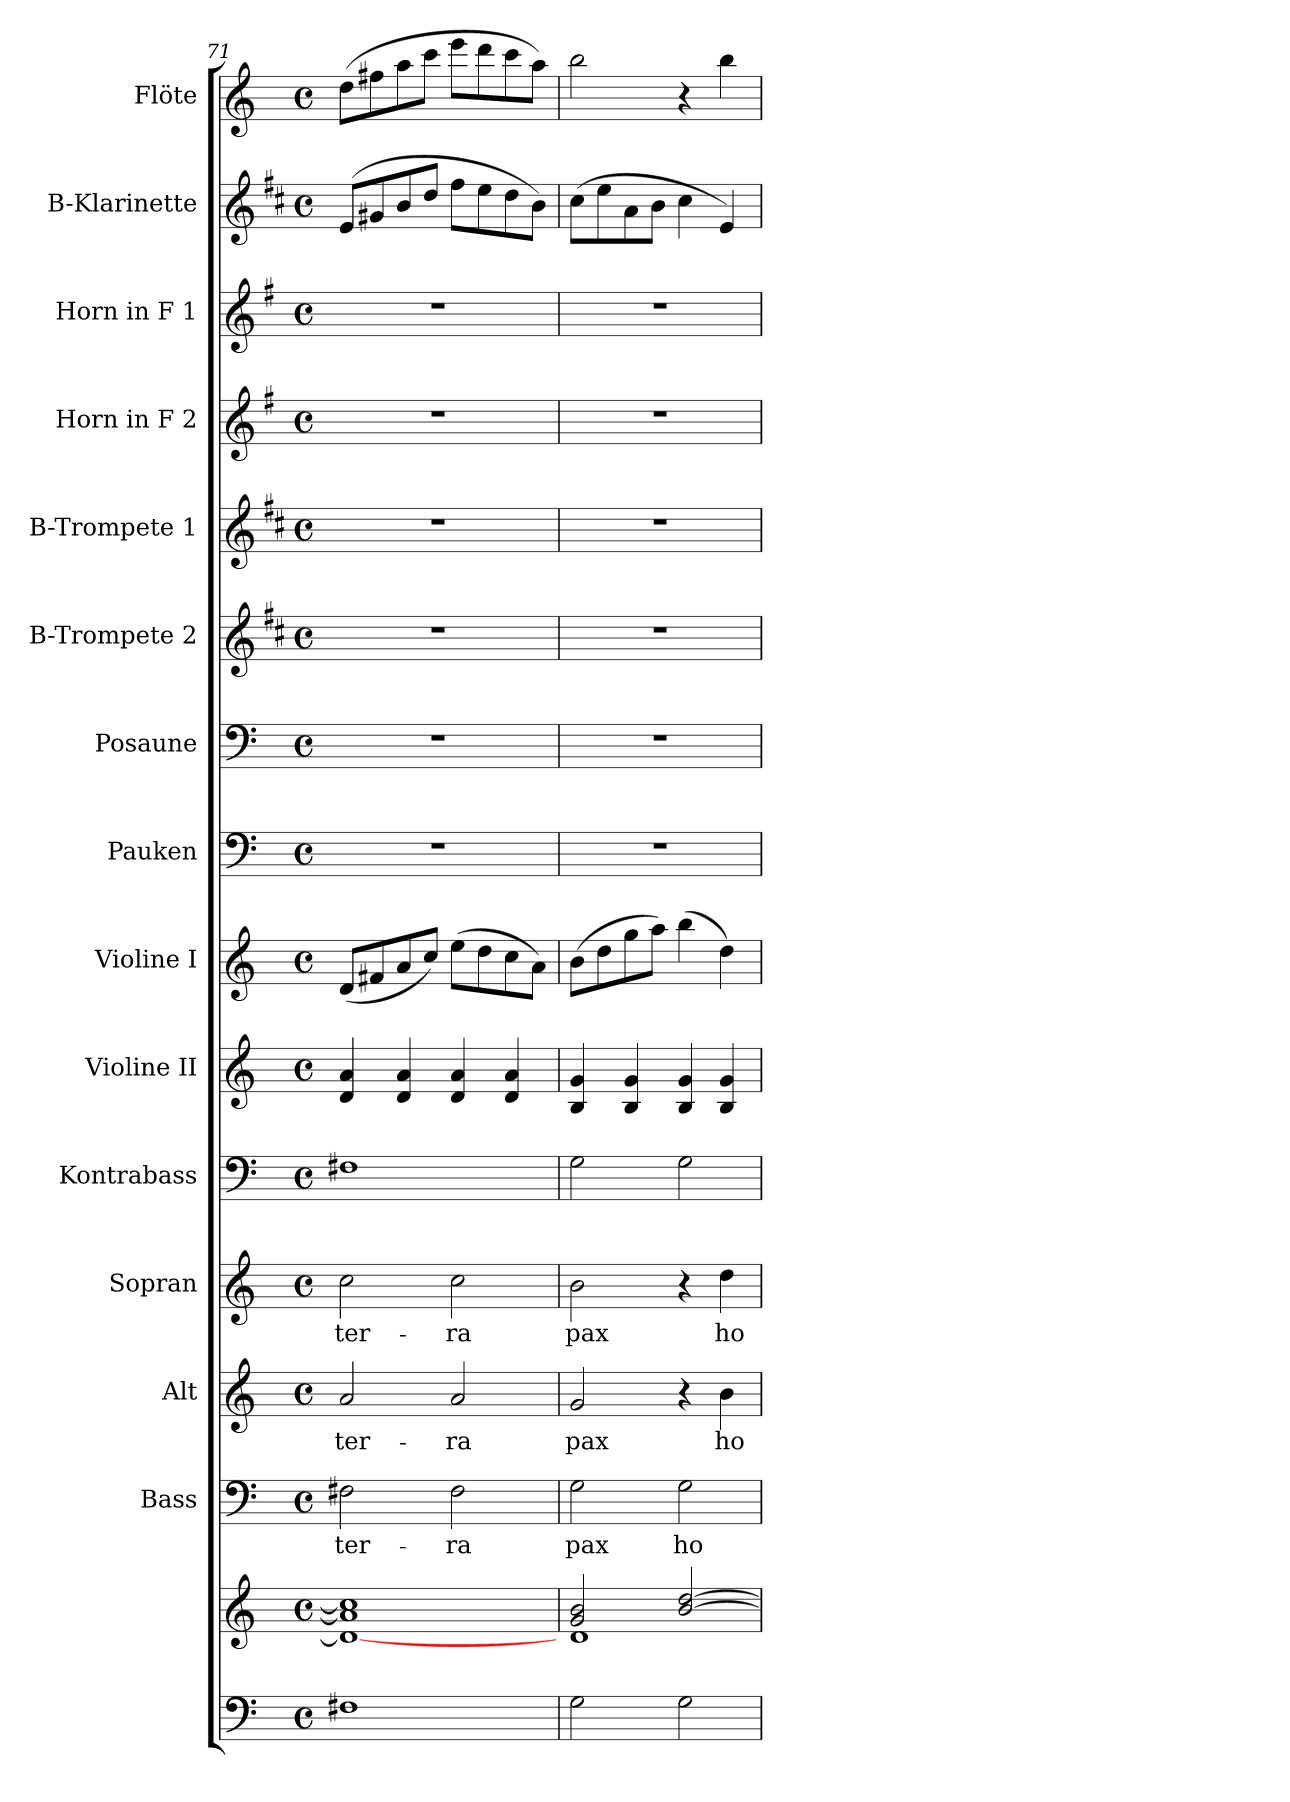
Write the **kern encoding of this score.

**kern	**kern	**kern	**text	**kern	**text	**kern	**text	**kern	**kern	**kern	**kern	**kern	**kern	**kern	**kern	**kern	**kern	**kern
*part15	*part15	*part14	*part14	*part13	*part13	*part12	*part12	*part11	*part10	*part9	*part8	*part7	*part6	*part5	*part4	*part3	*part2	*part1
*staff16	*staff15	*staff14	*staff14	*staff13	*staff13	*staff12	*staff12	*staff11	*staff10	*staff9	*staff8	*staff7	*staff6	*staff5	*staff4	*staff3	*staff2	*staff1
*	*	*I"Bass	*	*I"Alt	*	*I"Sopran	*	*I"Kontrabass	*I"Violine II	*I"Violine I	*I"Pauken	*I"Posaune	*I"B-Trompete 2	*I"B-Trompete 1	*I"Horn in F 2	*I"Horn in F 1	*I"B-Klarinette	*I"Flöte
*	*	*I'B.	*	*I'A.	*	*I'S.	*	*I'Kb.	*I'Vl. II	*I'Vl. I	*I'Pk.	*I'Pos.	*I'B Trp. 2	*I'B Trp. 1	*	*	*I'B Kl.	*I'Fl.
*clefF4	*clefG2	*clefF4	*	*clefG2	*	*clefG2	*	*clefF4	*clefG2	*clefG2	*clefF4	*clefF4	*clefG2	*clefG2	*clefG2	*clefG2	*clefG2	*clefG2
*	*	*	*	*	*	*	*	*ITrd7c12	*	*	*	*	*ITrd1c2	*ITrd1c2	*ITrd4c7	*ITrd4c7	*ITrd1c2	*
*k[]	*k[]	*k[]	*	*k[]	*	*k[]	*	*k[]	*k[]	*k[]	*k[]	*k[]	*k[]	*k[]	*k[]	*k[]	*k[]	*k[]
*C:	*C:	*C:	*	*C:	*	*C:	*	*C:	*C:	*C:	*C:	*C:	*C:	*C:	*C:	*C:	*C:	*C:
*M4/4	*M4/4	*M4/4	*	*M4/4	*	*M4/4	*	*M4/4	*M4/4	*M4/4	*M4/4	*M4/4	*M4/4	*M4/4	*M4/4	*M4/4	*M4/4	*M4/4
*met(c)	*met(c)	*met(c)	*	*met(c)	*	*met(c)	*	*met(c)	*met(c)	*met(c)	*met(c)	*met(c)	*met(c)	*met(c)	*met(c)	*met(c)	*met(c)	*met(c)
=71	=71	=71	=71	=71	=71	=71	=71	=71	=71	=71	=71	=71	=71	=71	=71	=71	=71	=71
!	!	!	!LO:LY:b	!	!LO:LY:b	!	!LO:LY:b	!	!	!	!	!	!	!	!	!	!	!
1F#X	1d_ 1a] 1cc]	2F#X\	ter-	2a/	ter-	2cc\	ter-	1FF#X	4d/ 4a/	(<8d/L	1r	1r	1r	1r	1r	1r	(>8d/L	(>8dd\L
.	.	.	.	.	.	.	.	.	.	8f#X/	.	.	.	.	.	.	8f#X/	8ff#X\
.	.	.	.	.	.	.	.	.	4d/ 4a/	8a/	.	.	.	.	.	.	8a/	8aa\
.	.	.	.	.	.	.	.	.	.	8cc/J)	.	.	.	.	.	.	8cc/J	8ccc\J
!	!	!	!LO:LY:b	!	!LO:LY:b	!	!LO:LY:b	!	!	!	!	!	!	!	!	!	!	!
.	.	2F#\	-ra	2a/	-ra	2cc\	-ra	.	4d/ 4a/	(>8ee\L	.	.	.	.	.	.	8ee\L	8eee\L
.	.	.	.	.	.	.	.	.	.	8dd\	.	.	.	.	.	.	8dd\	8ddd\
.	.	.	.	.	.	.	.	.	4d/ 4a/	8cc\	.	.	.	.	.	.	8cc\	8ccc\
.	.	.	.	.	.	.	.	.	.	8a\J)	.	.	.	.	.	.	8a\J)	8aa\J)
=72	=72	=72	=72	=72	=72	=72	=72	=72	=72	=72	=72	=72	=72	=72	=72	=72	=72	=72
*	*^	*	*	*	*	*	*	*	*	*	*	*	*	*	*	*	*	*
!	!	!	!	!LO:LY:b	!	!LO:LY:b	!	!LO:LY:b	!	!	!	!	!	!	!	!	!	!	!
2G\	2g/ 2b/	1d	2G\	pax	2g/	pax	2b\	pax	2GG\	4B/ 4g/	(>8b\L	1r	1r	1r	1r	1r	1r	(>8b\L	2bb\
.	.	.	.	.	.	.	.	.	.	.	8dd\	.	.	.	.	.	.	8dd\	.
.	.	.	.	.	.	.	.	.	.	4B/ 4g/	8gg\	.	.	.	.	.	.	8g\	.
.	.	.	.	.	.	.	.	.	.	.	8aa\J)	.	.	.	.	.	.	8a\J	.
!	!	!	!	!LO:LY:b	!	!	!	!	!	!	!	!	!	!	!	!	!	!	!
2G\	[>2b/ [>2dd/	.	2G\	ho-	4r	.	4r	.	2GG\	4B/ 4g/	(>4bb\	.	.	.	.	.	.	4b\	4r
!	!	!	!	!	!	!LO:LY:b	!	!LO:LY:b	!	!	!	!	!	!	!	!	!	!	!
.	.	.	.	.	4b\	ho-	4dd\	ho-	.	4B/ 4g/	4dd\)	.	.	.	.	.	.	4d/)	4bb\
*	*v	*v	*	*	*	*	*	*	*	*	*	*	*	*	*	*	*	*	*
=	=	=	=	=	=	=	=	=	=	=	=	=	=	=	=	=	=	=
*-	*-	*-	*-	*-	*-	*-	*-	*-	*-	*-	*-	*-	*-	*-	*-	*-	*-	*-
